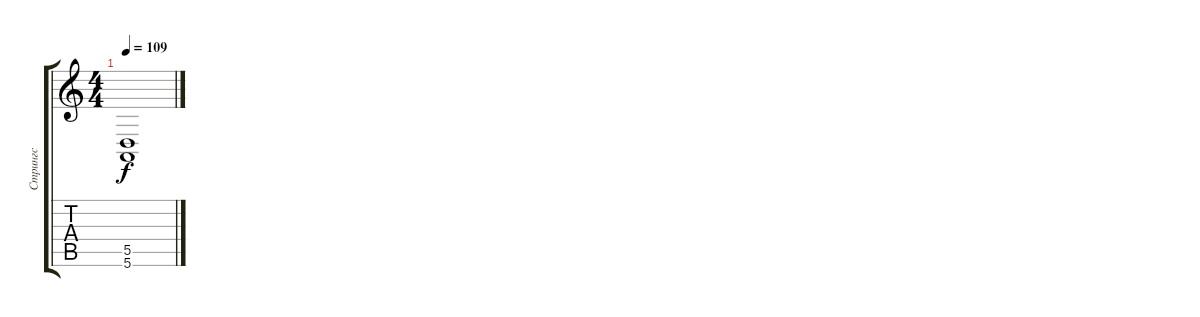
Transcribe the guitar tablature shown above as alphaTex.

\track ("Стрингс" "Стрингс") {instrument stringensemble1}
\staff {score tabs}
\tuning (E4 B3 G3 D3 A2 E2) {hide}
\ts (4 4)
\tempo 109
\clef g2
\ks c
(5.5{t} 5.6{t}).1{dy f}
